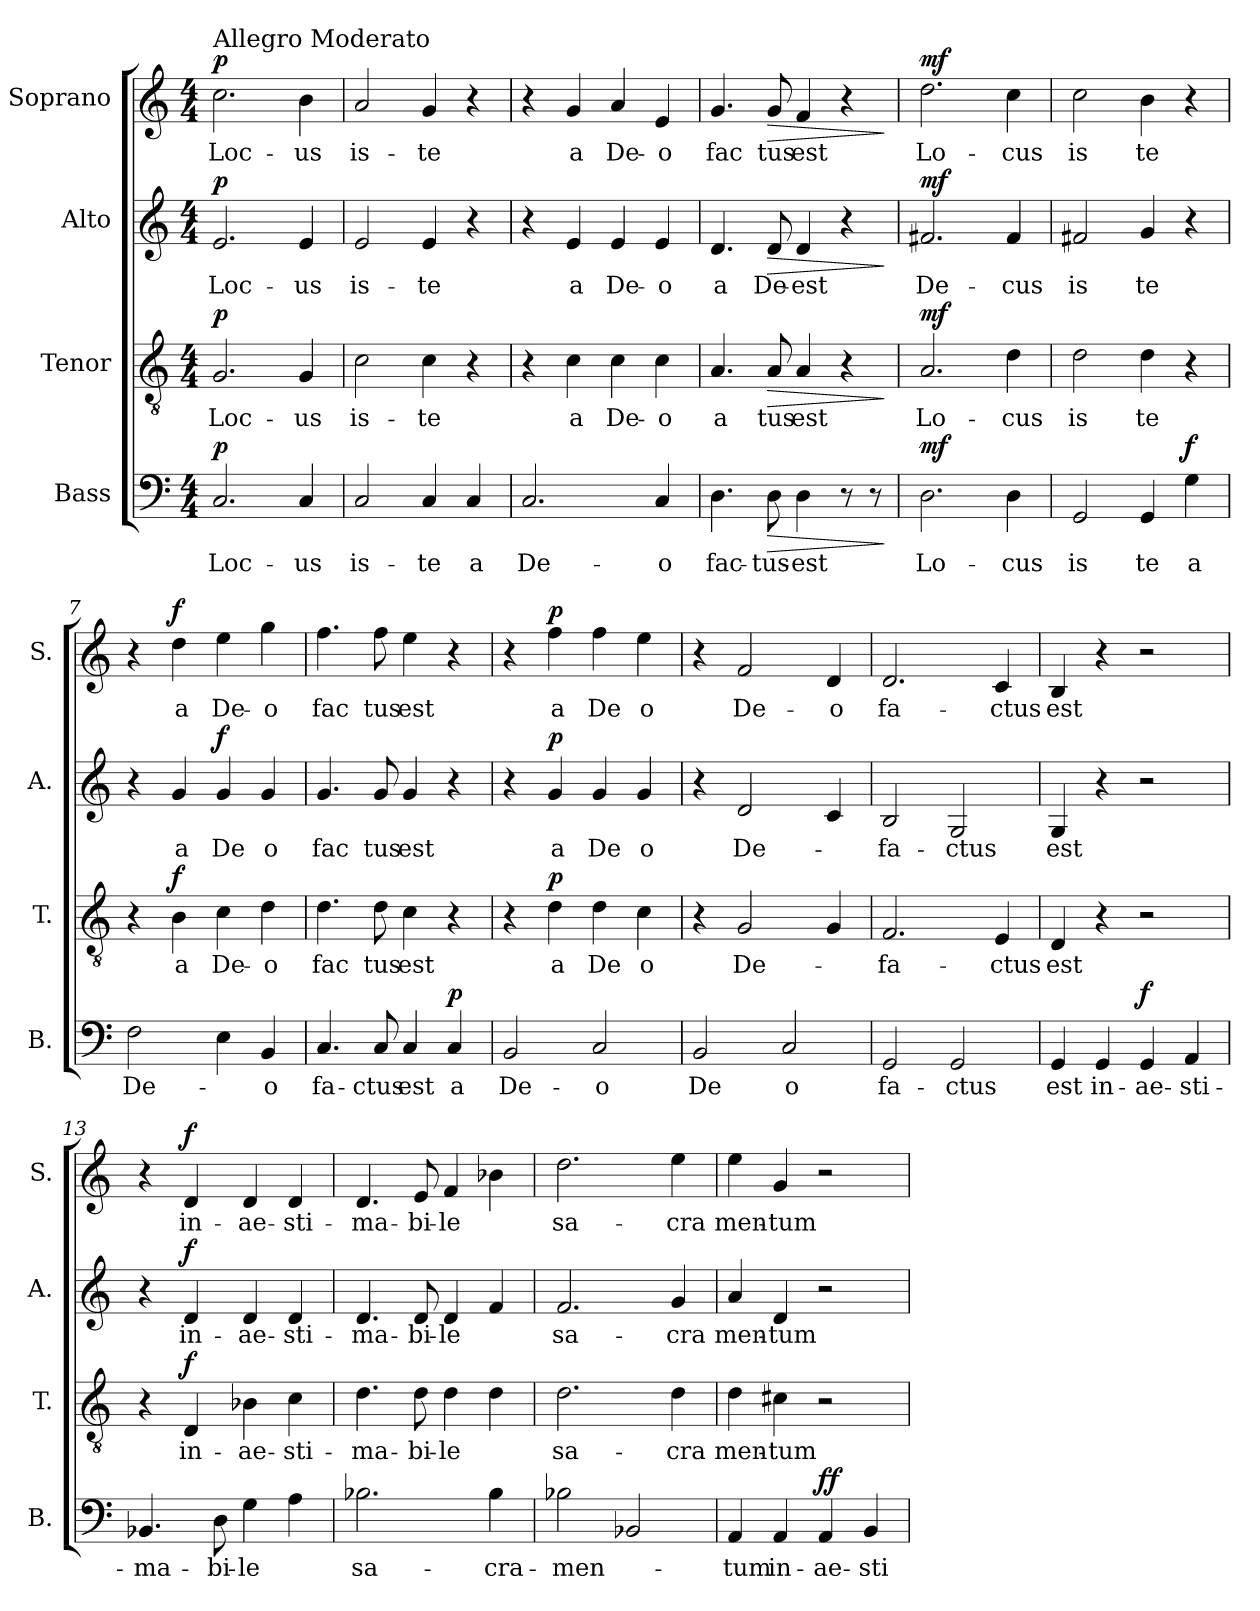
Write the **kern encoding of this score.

**kern	**text	**dynam	**kern	**text	**dynam	**kern	**text	**dynam	**kern	**text	**dynam
*part4	*part4	*part4	*part3	*part3	*part3	*part2	*part2	*part2	*part1	*part1	*part1
*staff4	*staff4	*staff4	*staff3	*staff3	*staff3	*staff2	*staff2	*staff2	*staff1	*staff1	*staff1
*I"Bass	*	*	*I"Tenor	*	*	*I"Alto	*	*	*I"Soprano	*	*
*I'B.	*	*	*I'T.	*	*	*I'A.	*	*	*I'S.	*	*
*clefF4	*	*	*clefGv2	*	*	*clefG2	*	*	*clefG2	*	*
*k[]	*	*	*k[]	*	*	*k[]	*	*	*k[]	*	*
*M4/4	*	*	*M4/4	*	*	*M4/4	*	*	*M4/4	*	*
=1	=1	=1	=1	=1	=1	=1	=1	=1	=1	=1	=1
!	!	!	!	!	!	!	!	!	!LO:TX:a:t=Allegro Moderato	!	!
!	!LO:LY:b	!LO:DY:a	!	!LO:LY:b	!LO:DY:a	!	!LO:LY:b	!LO:DY:a	!	!LO:LY:b	!LO:DY:a
2.C/	Loc-	p	2.G/	Loc-	p	2.e/	Loc-	p	2.cc\	Loc-	p
!	!LO:LY:b	!	!	!LO:LY:b	!	!	!LO:LY:b	!	!	!LO:LY:b	!
4C/	us	.	4G/	us	.	4e/	us	.	4b\	us	.
=2	=2	=2	=2	=2	=2	=2	=2	=2	=2	=2	=2
!	!LO:LY:b	!	!	!LO:LY:b	!	!	!LO:LY:b	!	!	!LO:LY:b	!
2C/	is-	.	2c\	is-	.	2e/	is-	.	2a/	is-	.
!	!LO:LY:b	!	!	!LO:LY:b	!	!	!LO:LY:b	!	!	!LO:LY:b	!
4C/	-te	.	4c\	-te	.	4e/	-te	.	4g/	-te	.
!	!LO:LY:b	!	!	!	!	!	!	!	!	!	!
4C/	a	.	4r	.	.	4r	.	.	4r	.	.
=3	=3	=3	=3	=3	=3	=3	=3	=3	=3	=3	=3
!	!LO:LY:b	!	!	!	!	!	!	!	!	!	!
2.C/	De-	.	4r	.	.	4r	.	.	4r	.	.
!	!	!	!	!LO:LY:b	!	!	!LO:LY:b	!	!	!LO:LY:b	!
.	.	.	4c\	a	.	4e/	a	.	4g/	a	.
!	!	!	!	!LO:LY:b	!	!	!LO:LY:b	!	!	!LO:LY:b	!
.	.	.	4c\	De-	.	4e/	De-	.	4a/	De-	.
!	!LO:LY:b	!	!	!LO:LY:b	!	!	!LO:LY:b	!	!	!LO:LY:b	!
4C/	-o	.	4c\	o	.	4e/	o	.	4e/	-o	.
=4	=4	=4	=4	=4	=4	=4	=4	=4	=4	=4	=4
!	!LO:LY:b	!	!	!LO:LY:b	!	!	!LO:LY:b	!	!	!LO:LY:b	!
4.D\	fac-	.	4.A/	a	.	4.d/	a	.	4.g/	fac	.
!	!LO:LY:b	!LO:HP:b	!	!LO:LY:b	!LO:HP:b	!	!LO:LY:b	!LO:HP:b	!	!LO:LY:b	!LO:HP:b
8D\	-tus-	>	8A/	tus	>	8d/	De-	>	8g/	tus	>
!	!LO:LY:b	!	!	!LO:LY:b	!	!	!LO:LY:b	!	!	!LO:LY:b	!
4D\	est	.	4A/	est	.	4d/	est	.	4f/	est	.
8r	.	.	4r	.	.	4r	.	.	4r	.	.
8r	.	.	.	.	.	.	.	.	.	.	.
.	.	]	.	.	]	.	.	]	.	.	]
=5	=5	=5	=5	=5	=5	=5	=5	=5	=5	=5	=5
!	!LO:LY:b	!LO:DY:a	!	!LO:LY:b	!LO:DY:a	!	!LO:LY:b	!LO:DY:a	!	!LO:LY:b	!LO:DY:a
2.D\	Lo-	mf	2.A/	Lo-	mf	2.f#X/	De-	mf	2.dd\	Lo-	mf
!	!LO:LY:b	!	!	!LO:LY:b	!	!	!LO:LY:b	!	!	!LO:LY:b	!
4D\	-cus	.	4d\	-cus	.	4f#/	-cus	.	4cc\	-cus	.
=6	=6	=6	=6	=6	=6	=6	=6	=6	=6	=6	=6
!	!LO:LY:b	!	!	!LO:LY:b	!	!	!LO:LY:b	!	!	!LO:LY:b	!
2GG/	is	.	2d\	is	.	2f#X/	is	.	2cc\	is	.
!	!LO:LY:b	!	!	!LO:LY:b	!	!	!LO:LY:b	!	!	!LO:LY:b	!
4GG/	te	.	4d\	te	.	4g/	te	.	4b\	te	.
!	!LO:LY:b	!LO:DY:a	!	!	!	!	!	!	!	!	!
4G\	a	f	4r	.	.	4r	.	.	4r	.	.
=7	=7	=7	=7	=7	=7	=7	=7	=7	=7	=7	=7
!	!LO:LY:b	!	!	!	!	!	!	!	!	!	!
2F\	De-	.	4r	.	.	4r	.	.	4r	.	.
!	!	!	!	!LO:LY:b	!LO:DY:a	!	!LO:LY:b	!	!	!LO:LY:b	!LO:DY:a
.	.	.	4B\	a	f	4g/	a	.	4dd\	a	f
!	!	!	!	!LO:LY:b	!	!	!LO:LY:b	!LO:DY:a	!	!LO:LY:b	!
4E\	.	.	4c\	De-	.	4g/	-De	f	4ee\	De-	.
!	!LO:LY:b	!	!	!LO:LY:b	!	!	!LO:LY:b	!	!	!LO:LY:b	!
4BB/	-o	.	4d\	o	.	4g/	o	.	4gg\	o	.
=8	=8	=8	=8	=8	=8	=8	=8	=8	=8	=8	=8
!	!LO:LY:b	!	!	!LO:LY:b	!	!	!LO:LY:b	!	!	!LO:LY:b	!
4.C/	fa-	.	4.d\	fac	.	4.g/	fac	.	4.ff\	fac	.
!	!LO:LY:b	!	!	!LO:LY:b	!	!	!LO:LY:b	!	!	!LO:LY:b	!
8C/	-ctus	.	8d\	tus	.	8g/	tus	.	8ff\	tus	.
!	!LO:LY:b	!	!	!LO:LY:b	!	!	!LO:LY:b	!	!	!LO:LY:b	!
4C/	est	.	4c\	est	.	4g/	est	.	4ee\	est	.
!	!LO:LY:b	!LO:DY:a	!	!	!	!	!	!	!	!	!
4C/	a	p	4r	.	.	4r	.	.	4r	.	.
=9	=9	=9	=9	=9	=9	=9	=9	=9	=9	=9	=9
!	!LO:LY:b	!	!	!	!	!	!	!	!	!	!
2BB/	De-	.	4r	.	.	4r	.	.	4r	.	.
!	!	!	!	!LO:LY:b	!LO:DY:a	!	!LO:LY:b	!LO:DY:a	!	!LO:LY:b	!LO:DY:a
.	.	.	4d\	a	p	4g/	a	p	4ff\	a	p
!	!LO:LY:b	!	!	!LO:LY:b	!	!	!LO:LY:b	!	!	!LO:LY:b	!
2C/	-o	.	4d\	De	.	4g/	De	.	4ff\	De	.
!	!	!	!	!LO:LY:b	!	!	!LO:LY:b	!	!	!LO:LY:b	!
.	.	.	4c\	o	.	4g/	o	.	4ee\	o	.
!!LO:LB:g=z
=10	=10	=10	=10	=10	=10	=10	=10	=10	=10	=10	=10
!	!LO:LY:b	!	!	!	!	!	!	!	!	!	!
2BB/	De	.	4r	.	.	4r	.	.	4r	.	.
!	!	!	!	!LO:LY:b	!	!	!LO:LY:b	!	!	!LO:LY:b	!
.	.	.	2G/	De-	.	2d/	De-	.	2f/	De-	.
!	!LO:LY:b	!	!	!	!	!	!	!	!	!	!
2C/	o	.	.	.	.	.	.	.	.	.	.
!	!	!	!	!	!	!	!	!	!	!LO:LY:b	!
.	.	.	4G/	.	.	4c/	.	.	4d/	-o	.
=11	=11	=11	=11	=11	=11	=11	=11	=11	=11	=11	=11
!	!LO:LY:b	!	!	!LO:LY:b	!	!	!LO:LY:b	!	!	!LO:LY:b	!
2GG/	fa-	.	2.F/	fa-	.	2B/	fa-	.	2.d/	fa-	.
!	!LO:LY:b	!	!	!	!	!	!LO:LY:b	!	!	!	!
2GG/	-ctus	.	.	.	.	2G/	-ctus	.	.	.	.
!	!	!	!	!LO:LY:b	!	!	!	!	!	!LO:LY:b	!
.	.	.	4E/	-ctus	.	.	.	.	4c/	-ctus	.
=12	=12	=12	=12	=12	=12	=12	=12	=12	=12	=12	=12
!	!LO:LY:b	!	!	!LO:LY:b	!	!	!LO:LY:b	!	!	!LO:LY:b	!
4GG/	est	.	4D/	est	.	4G/	est	.	4B/	est	.
!	!LO:LY:b	!	!	!	!	!	!	!	!	!	!
4GG/	in-	.	4r	.	.	4r	.	.	4r	.	.
!	!LO:LY:b	!LO:DY:a	!	!	!	!	!	!	!	!	!
4GG/	-ae-	f	2r	.	.	2r	.	.	2r	.	.
!	!LO:LY:b	!	!	!	!	!	!	!	!	!	!
4AA/	-sti-	.	.	.	.	.	.	.	.	.	.
=13	=13	=13	=13	=13	=13	=13	=13	=13	=13	=13	=13
!	!LO:LY:b	!	!	!	!	!	!	!	!	!	!
4.BB-X/	-ma-	.	4r	.	.	4r	.	.	4r	.	.
!	!	!	!	!LO:LY:b	!LO:DY:a	!	!LO:LY:b	!LO:DY:a	!	!LO:LY:b	!LO:DY:a
.	.	.	4D/	in-	f	4d/	in-	f	4d/	in-	f
!	!LO:LY:b	!	!	!	!	!	!	!	!	!	!
8D\	-bi-	.	.	.	.	.	.	.	.	.	.
!	!LO:LY:b	!	!	!LO:LY:b	!	!	!LO:LY:b	!	!	!LO:LY:b	!
4G\	-le	.	4B-X\	-ae-	.	4d/	-ae-	.	4d/	-ae-	.
!	!	!	!	!LO:LY:b	!	!	!LO:LY:b	!	!	!LO:LY:b	!
4A\	.	.	4c\	-sti-	.	4d/	-sti-	.	4d/	-sti-	.
=14	=14	=14	=14	=14	=14	=14	=14	=14	=14	=14	=14
!	!LO:LY:b	!	!	!LO:LY:b	!	!	!LO:LY:b	!	!	!LO:LY:b	!
2.B-X\	sa-	.	4.d\	-ma-	.	4.d/	-ma-	.	4.d/	-ma-	.
!	!	!	!	!LO:LY:b	!	!	!LO:LY:b	!	!	!LO:LY:b	!
.	.	.	8d\	-bi-	.	8d/	-bi-	.	8e/	-bi-	.
!	!	!	!	!LO:LY:b	!	!	!LO:LY:b	!	!	!LO:LY:b	!
.	.	.	4d\	-le	.	4d/	-le	.	4f/	-le	.
!	!LO:LY:b	!	!	!	!	!	!	!	!	!	!
4B-\	-cra-	.	4d\	.	.	4f/	.	.	4b-X\	.	.
=15	=15	=15	=15	=15	=15	=15	=15	=15	=15	=15	=15
!	!LO:LY:b	!	!	!LO:LY:b	!	!	!LO:LY:b	!	!	!LO:LY:b	!
2B-X\	men-	.	2.d\	sa-	.	2.f/	sa-	.	2.dd\	sa-	.
2BB-X/	.	.	.	.	.	.	.	.	.	.	.
!	!	!	!	!LO:LY:b	!	!	!LO:LY:b	!	!	!LO:LY:b	!
.	.	.	4d\	-cra	.	4g/	-cra	.	4ee\	-cra	.
=16	=16	=16	=16	=16	=16	=16	=16	=16	=16	=16	=16
!	!LO:LY:b	!	!	!LO:LY:b	!	!	!LO:LY:b	!	!	!LO:LY:b	!
4AA/	-tum	.	4d\	men-	.	4a/	men-	.	4ee\	men-	.
!	!LO:LY:b	!	!	!LO:LY:b	!	!	!LO:LY:b	!	!	!LO:LY:b	!
4AA/	in-	.	4c#X\	-tum	.	4d/	-tum	.	4g/	-tum	.
!	!LO:LY:b	!LO:DY:a	!	!	!	!	!	!	!	!	!
4AA/	-ae-	ff	2r	.	.	2r	.	.	2r	.	.
!	!LO:LY:b	!	!	!	!	!	!	!	!	!	!
4BB/	-sti-	.	.	.	.	.	.	.	.	.	.
=	=	=	=	=	=	=	=	=	=	=	=
*-	*-	*-	*-	*-	*-	*-	*-	*-	*-	*-	*-
